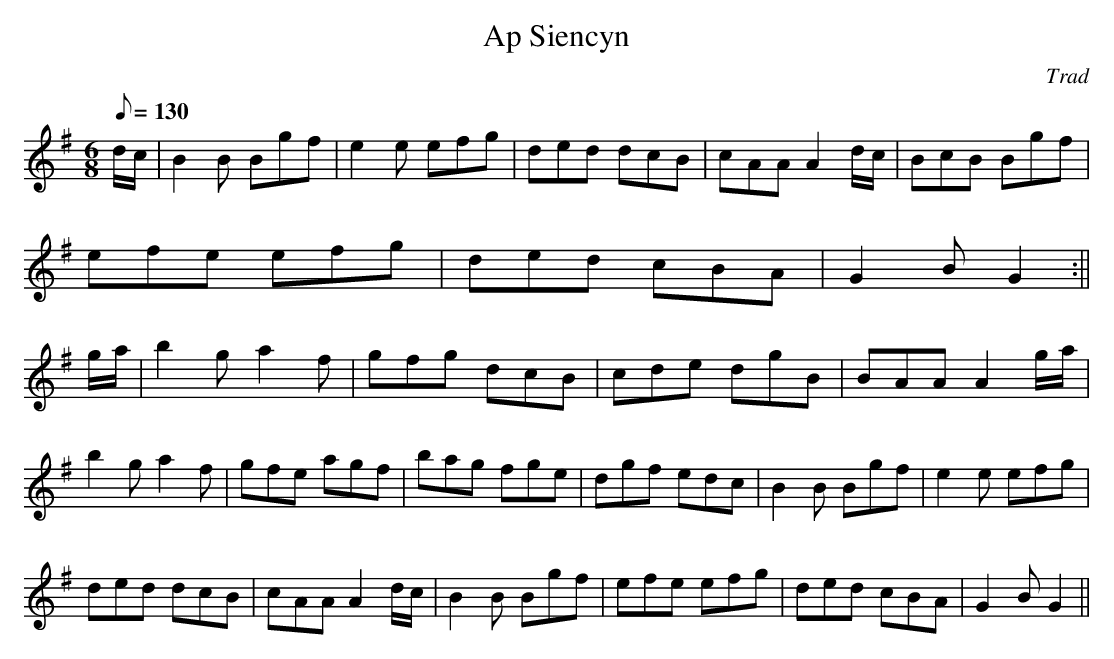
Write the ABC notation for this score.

X:1
T:Ap Siencyn
M:6/8
L:1/8
Q:130
C:Trad
K:G
d/c/|B2B Bgf|e2e efg|ded dcB|cAA A2d/c/|BcB Bgf|efe efg|
ded cBA|G2B G2:||
g/a/|b2g a2f|gfg dcB|cde dgB|BAA A2 g/a/|!b2g a2f|gfe agf|
bag fge|dgf edc|B2B Bgf|e2e efg|!ded dcB|cAA A2 d/c/|
B2B Bgf|efe efg|ded cBA|G2B G2||
